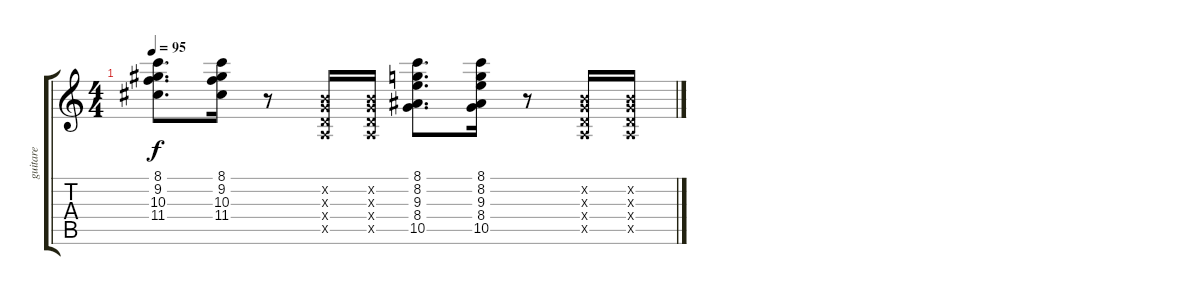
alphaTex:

\track ("guitare " "guitare ") {instrument electricguitarjazz}
\staff {score tabs}
\tuning (E4 B3 G3 D3 A2 E2) {hide}
\ts (4 4)
\tempo 95
\clef g2
\ks c
(8.1 9.2 10.3 11.4).8{d dy f} (8.1 9.2 10.3 11.4).16 r.8 (0.2{x} 0.3{x} 0.4{x} 0.5{x}).16 (0.2{x} 0.3{x} 0.4{x} 0.5{x}).16 (8.1 8.2 9.3 8.4 10.5).8{d} (8.1 8.2 9.3 8.4 10.5).16 r.8 (0.2{x} 0.3{x} 0.4{x} 0.5{x}).16 (0.2{x} 0.3{x} 0.4{x} 0.5{x}).16
